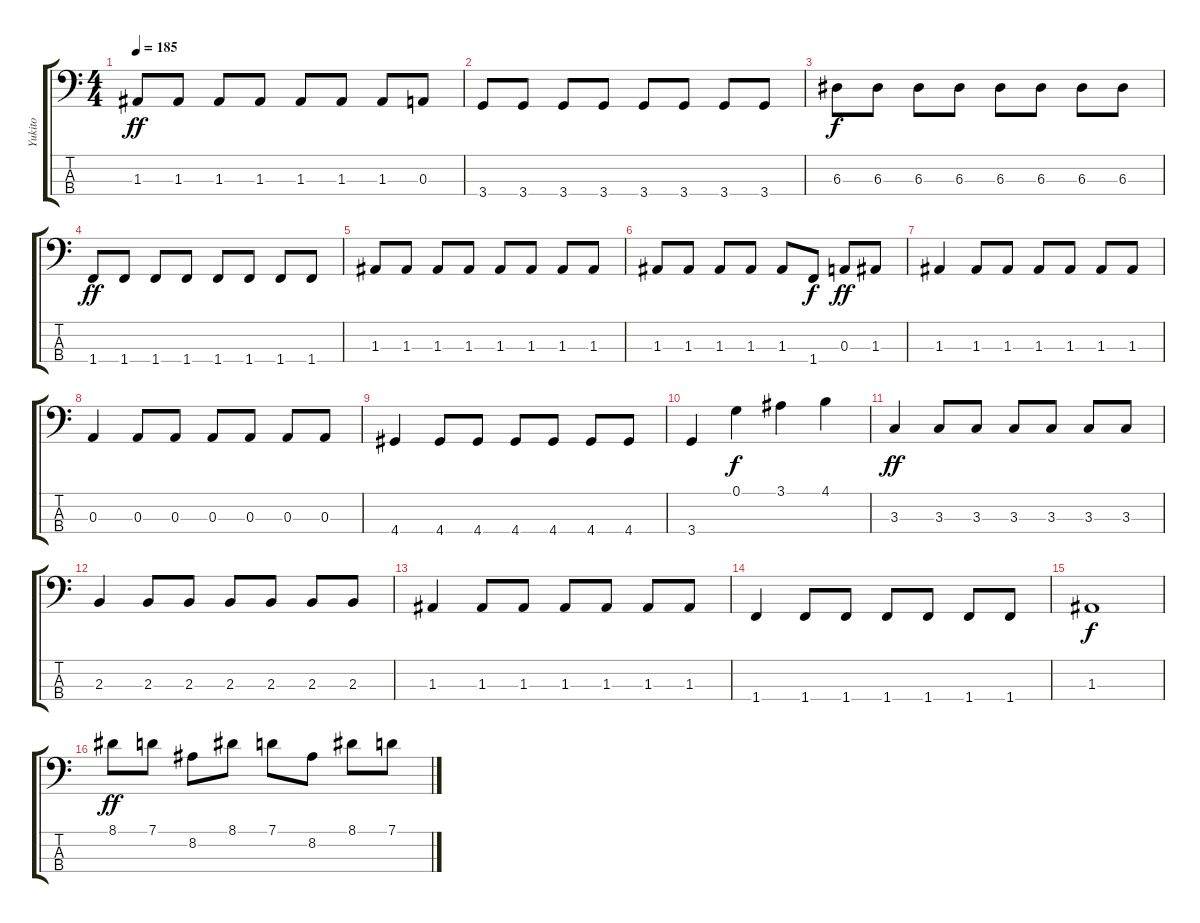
\track ("Yukito" "Yukito") {instrument electricbassfinger}
\staff {score tabs}
\tuning (G2 D2 A1 E1) {hide}
\ts (4 4)
\tempo 185
\clef f4
\ks c
1.3.8{dy ff} 1.3.8 1.3.8 1.3.8 1.3.8 1.3.8 1.3.8 0.3.8 |
3.4.8 3.4.8 3.4.8 3.4.8 3.4.8 3.4.8 3.4.8 3.4.8 |
6.3.8{dy f} 6.3.8 6.3.8 6.3.8 6.3.8 6.3.8 6.3.8 6.3.8 |
1.4.8{dy ff} 1.4.8 1.4.8 1.4.8 1.4.8 1.4.8 1.4.8 1.4.8 |
1.3.8 1.3.8 1.3.8 1.3.8 1.3.8 1.3.8 1.3.8 1.3.8 |
1.3.8 1.3.8 1.3.8 1.3.8 1.3.8 1.4.8{dy f} 0.3.8{dy ff} 1.3.8 |
1.3.4 1.3.8 1.3.8 1.3.8 1.3.8 1.3.8 1.3.8 |
0.3.4 0.3.8 0.3.8 0.3.8 0.3.8 0.3.8 0.3.8 |
4.4.4 4.4.8 4.4.8 4.4.8 4.4.8 4.4.8 4.4.8 |
3.4.4 0.1.4{dy f} 3.1.4 4.1.4 |
3.3.4{dy ff} 3.3.8 3.3.8 3.3.8 3.3.8 3.3.8 3.3.8 |
2.3.4 2.3.8 2.3.8 2.3.8 2.3.8 2.3.8 2.3.8 |
1.3.4 1.3.8 1.3.8 1.3.8 1.3.8 1.3.8 1.3.8 |
1.4.4 1.4.8 1.4.8 1.4.8 1.4.8 1.4.8 1.4.8 |
1.3.1{dy f} |
8.1.8{dy ff} 7.1.8 8.2.8 8.1.8 7.1.8 8.2.8 8.1.8 7.1.8
